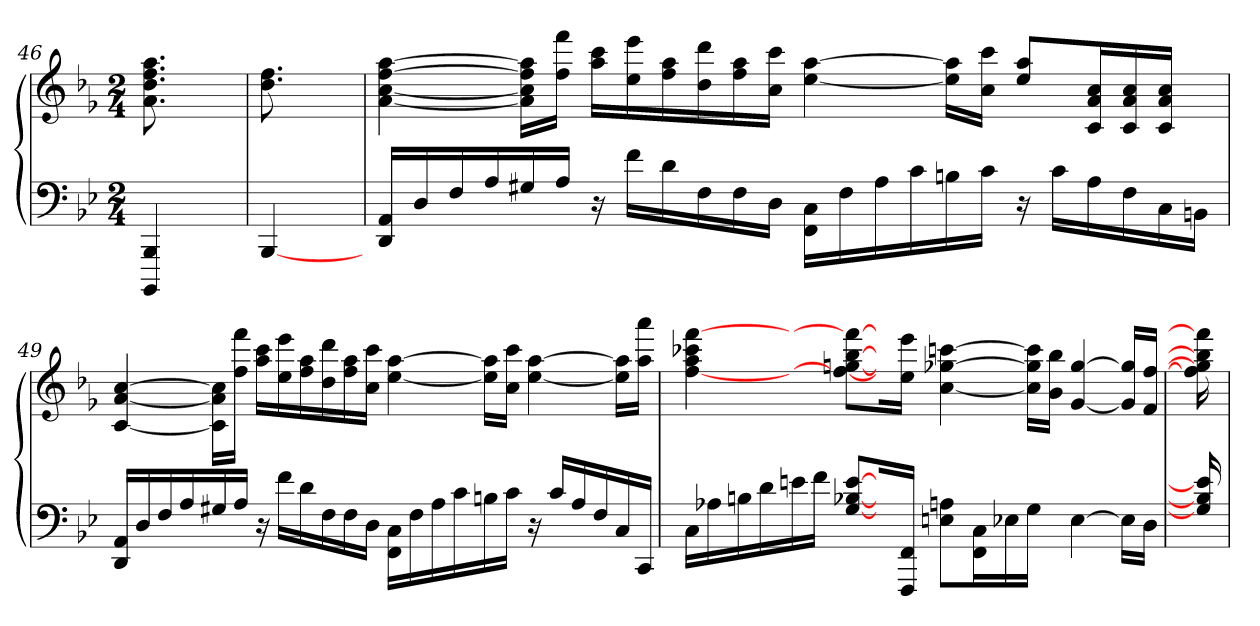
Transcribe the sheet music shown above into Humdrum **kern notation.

**kern	**kern
*part1	*part1
*staff2	*staff1
*clefF4	*clefG3
*k[b-e-]	*k[b-e-]
*M2/4	*M2/4
=46	=46
4BBBB-/ 4BBB-/	8.f\ 8.b-\ 8.dd\ 8.ff\L
.	16ryy
!!LO:LB:g=z
=47	=47
[4BBB-/	8.b-\ 8.dd\L
.	16ryy
=48	=48
16DD/ 16AA/LL	[<4f\ [<4a\ [>4dd\ [>4ff\
16D/	.
16F/	.
16A/	.
16G#X/	16f\] 16a\] 16dd\] 16ff\]LL
16A/JJ	16dd\ 16ddd\JJ
16rC	16ff\ 16aa\LL
16f\LL	16cc\ 16ccc\
16d\	16dd\ 16ff\
16F\	16b-\ 16bb-\
16F\	16dd\ 16ff\
16D\JJ	16a\ 16aa\JJ
16FF\ 16C\LL	[<4cc\ [>4ff\
16F\	.
16A\	.
16c\	.
16Bn\	16cc\] 16ff\]LL
16c\JJ	16a\ 16aa\JJ
16rC	8cc/ 8ff/L
16c\LL	.
16A\	16A/ 16f/ 16a/L
16F\	16A/ 16f/ 16a/
16C\	16A/ 16f/ 16a/JJ
16BB\JJ	16ryy
!!LO:LB:g=z
=49	=49
16DD/ 16AA/LL	[<4A/ [<4f/ [>4a/
16D/	.
16F/	.
16A/	.
16G#X/	16A\] 16f\] 16a\]LL
16A/JJ	16dd\ 16ddd\JJ
16rC	16ff\ 16aa\LL
16f\LL	16cc\ 16ccc\
16d\	16dd\ 16ff\
16F\	16b-\ 16bb-\
16F\	16dd\ 16ff\
16D\JJ	16a\ 16aa\JJ
16FF\ 16C\LL	[<4cc\ [>4ff\
16F\	.
16A\	.
16c\	.
16Bn\	16cc\] 16ff\]LL
16c\JJ	16a\ 16aa\JJ
16rC	[<4cc\ [>4ff\
16c/LL	.
16A/	.
16F/	.
16C/	16cc\] 16ff\]LL
16CC/JJ	16ff\ 16fff\JJ
=50	=50
16C\LL	[<4dd\ 4ff\ 4aa-X\ [>4ddd\
16A-X\	.
16Bn\	.
16d\	.
16en\	8ryy
16f\JJ	.
[8G/ [8B-X/ [8e/L	8dd\_ [8een\ [8gg\ 8ddd\_L
16ryy	16ryy
16FFF/ 16FF/Jk	16cc\ 16ccc\Jk
8E\ 8An\L	[<4a\ [>4ee-X\ [>4aan\
16FF\ 16C\L	.
16E-\	.
16G\JJ	16a\] 16ee-\] 16aa\]LL
16ryy	16g\ 16gg\JJ
[>4E-\	[<4e-/ [>4ee-/
16E-\LL]	16e-/] 16ee-/]LL
16D\JJ	16d/ 16dd/JJ
=51	=51
16G/] 16B-/] 16e/]L	16dd\] 16ee\] 16gg\] 16ddd\]L
=	=
*-	*-
